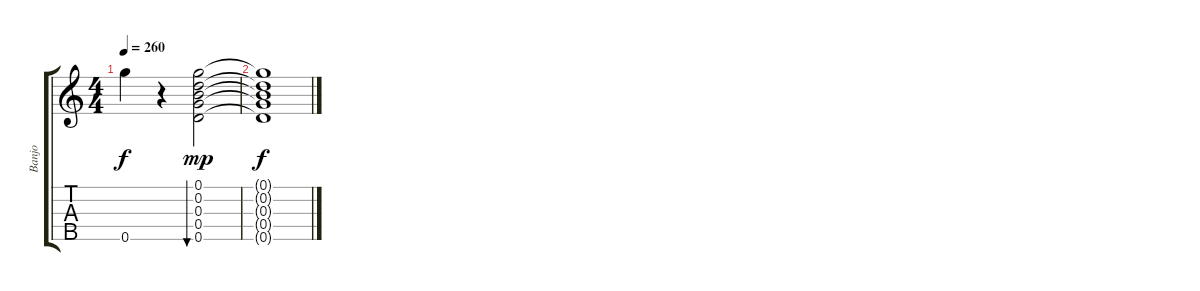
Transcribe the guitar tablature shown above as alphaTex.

\track ("Banjo" "Banjo") {instrument banjo}
\staff {score tabs}
\tuning (D4 B3 G3 D3 G4) {hide}
\displaytranspose 12
\ts (4 4)
\tempo 260
\clef g2
\ks c
0.5.4{dy f} r.4 (0.1 0.2 0.3 0.4 0.5).2{bu 240 dy mp} |
(0.1{t} 0.2{t} 0.3{t} 0.4{t} 0.5{t}).1{dy f}
